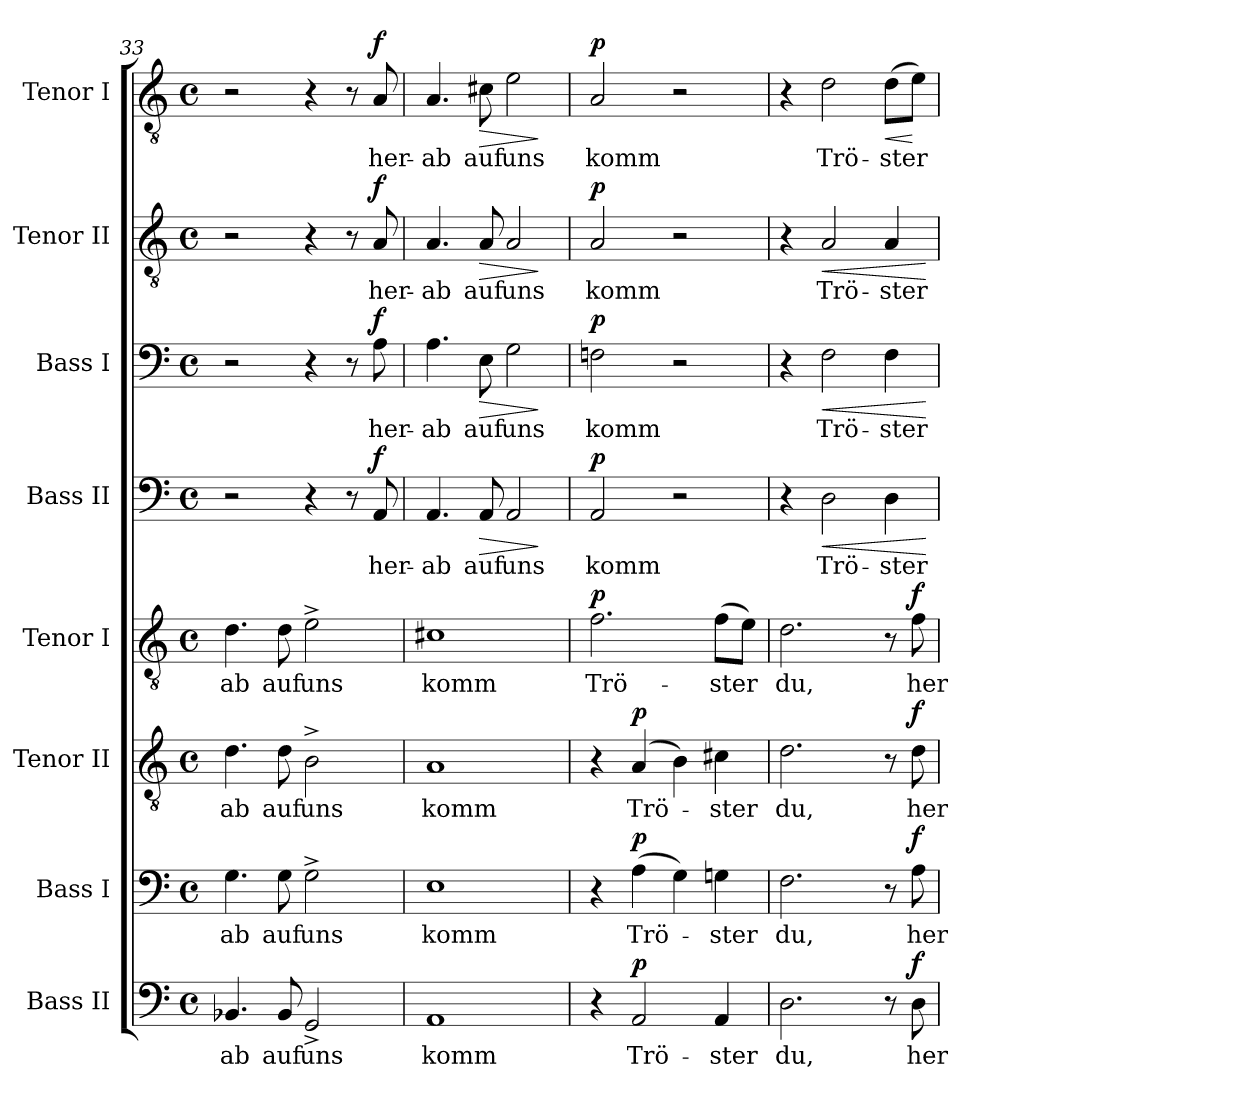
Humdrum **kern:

**kern	**text	**dynam	**kern	**text	**dynam	**kern	**text	**dynam	**kern	**text	**dynam	**kern	**text	**dynam	**kern	**text	**dynam	**kern	**text	**dynam	**kern	**text	**dynam
*part8	*part8	*part8	*part7	*part7	*part7	*part6	*part6	*part6	*part5	*part5	*part5	*part4	*part4	*part4	*part3	*part3	*part3	*part2	*part2	*part2	*part1	*part1	*part1
*staff8	*staff8	*staff8	*staff7	*staff7	*staff7	*staff6	*staff6	*staff6	*staff5	*staff5	*staff5	*staff4	*staff4	*staff4	*staff3	*staff3	*staff3	*staff2	*staff2	*staff2	*staff1	*staff1	*staff1
*I"Bass II	*	*	*I"Bass I	*	*	*I"Tenor II	*	*	*I"Tenor I	*	*	*I"Bass II	*	*	*I"Bass I	*	*	*I"Tenor II	*	*	*I"Tenor I	*	*
*I'B.	*	*	*I'B.	*	*	*I'T.	*	*	*I'T.	*	*	*I'B.	*	*	*I'B.	*	*	*I'T.	*	*	*I'T.	*	*
*clefF4	*	*	*clefF4	*	*	*clefGv2	*	*	*clefGv2	*	*	*clefF4	*	*	*clefF4	*	*	*clefGv2	*	*	*clefGv2	*	*
*	*	*	*	*	*	*ITrd7c12	*	*	*ITrd7c12	*	*	*	*	*	*	*	*	*ITrd7c12	*	*	*ITrd7c12	*	*
*k[]	*	*	*k[]	*	*	*k[]	*	*	*k[]	*	*	*k[]	*	*	*k[]	*	*	*k[]	*	*	*k[]	*	*
*C:	*	*	*C:	*	*	*C:	*	*	*C:	*	*	*C:	*	*	*C:	*	*	*C:	*	*	*C:	*	*
*M4/4	*	*	*M4/4	*	*	*M4/4	*	*	*M4/4	*	*	*M4/4	*	*	*M4/4	*	*	*M4/4	*	*	*M4/4	*	*
*met(c)	*	*	*met(c)	*	*	*met(c)	*	*	*met(c)	*	*	*met(c)	*	*	*met(c)	*	*	*met(c)	*	*	*met(c)	*	*
=33	=33	=33	=33	=33	=33	=33	=33	=33	=33	=33	=33	=33	=33	=33	=33	=33	=33	=33	=33	=33	=33	=33	=33
!	!LO:LY:b:color=#000000	!	!	!	!	!	!	!	!	!	!	!	!	!	!	!	!	!	!	!	!	!	!
!	!	!	!	!LO:LY:b:color=#000000	!	!	!	!	!	!	!	!	!	!	!	!	!	!	!	!	!	!	!
!	!	!	!	!	!	!	!LO:LY:b:color=#000000	!	!	!	!	!	!	!	!	!	!	!	!	!	!	!	!
!	!	!	!	!	!	!	!	!	!	!LO:LY:b:color=#000000	!	!	!	!	!	!	!	!	!	!	!	!	!
4.BB-Xi/	-ab	.	4.Gi\	-ab	.	4.Di\	-ab	.	4.Di\	-ab	.	2r	.	.	2r	.	.	2r	.	.	2r	.	.
!	!LO:LY:b:color=#000000	!	!	!	!	!	!	!	!	!	!	!	!	!	!	!	!	!	!	!	!	!	!
!	!	!	!	!LO:LY:b:color=#000000	!	!	!	!	!	!	!	!	!	!	!	!	!	!	!	!	!	!	!
!	!	!	!	!	!	!	!LO:LY:b:color=#000000	!	!	!	!	!	!	!	!	!	!	!	!	!	!	!	!
!	!	!	!	!	!	!	!	!	!	!LO:LY:b:color=#000000	!	!	!	!	!	!	!	!	!	!	!	!	!
8BB-i/	auf	.	8Gi\	auf	.	8Di\	auf	.	8Di\	auf	.	.	.	.	.	.	.	.	.	.	.	.	.
!	!LO:LY:b:color=#000000	!	!	!	!	!	!	!	!	!	!	!	!	!	!	!	!	!	!	!	!	!	!
!	!	!	!	!LO:LY:b:color=#000000	!	!	!	!	!	!	!	!	!	!	!	!	!	!	!	!	!	!	!
!	!	!	!	!	!	!	!LO:LY:b:color=#000000	!	!	!	!	!	!	!	!	!	!	!	!	!	!	!	!
!	!	!	!	!	!	!	!	!	!	!LO:LY:b:color=#000000	!	!	!	!	!	!	!	!	!	!	!	!	!
2GG^i/	uns	.	2G^i\	uns	.	2BB^i\	uns	.	2E^i\	uns	.	4r	.	.	4r	.	.	4r	.	.	4r	.	.
.	.	.	.	.	.	.	.	.	.	.	.	8r	.	.	8r	.	.	8r	.	.	8r	.	.
!	!	!	!	!	!	!	!	!	!	!	!	!	!LO:LY:b:color=#000000	!	!	!	!	!	!	!	!	!	!
!	!	!	!	!	!	!	!	!	!	!	!	!	!	!	!	!LO:LY:b:color=#000000	!	!	!	!	!	!	!
!	!	!	!	!	!	!	!	!	!	!	!	!	!	!	!	!	!	!	!LO:LY:b:color=#000000	!	!	!	!
!	!	!	!	!	!	!	!	!	!	!	!	!	!	!	!	!	!	!	!	!	!	!LO:LY:b:color=#000000	!
.	.	.	.	.	.	.	.	.	.	.	.	8AAi/	her-	f	8Ai\	her-	f	8AAi/	her-	f	8AAi/	her-	f
!!LO:PB:g=z
=34	=34	=34	=34	=34	=34	=34	=34	=34	=34	=34	=34	=34	=34	=34	=34	=34	=34	=34	=34	=34	=34	=34	=34
!	!LO:LY:b:color=#000000	!	!	!	!	!	!	!	!	!	!	!	!	!	!	!	!	!	!	!	!	!	!
!	!	!	!	!LO:LY:b:color=#000000	!	!	!	!	!	!	!	!	!	!	!	!	!	!	!	!	!	!	!
!	!	!	!	!	!	!	!LO:LY:b:color=#000000	!	!	!	!	!	!	!	!	!	!	!	!	!	!	!	!
!	!	!	!	!	!	!	!	!	!	!LO:LY:b:color=#000000	!	!	!	!	!	!	!	!	!	!	!	!	!
!	!	!	!	!	!	!	!	!	!	!	!	!	!LO:LY:b:color=#000000	!	!	!	!	!	!	!	!	!	!
!	!	!	!	!	!	!	!	!	!	!	!	!	!	!	!	!LO:LY:b:color=#000000	!	!	!	!	!	!	!
!	!	!	!	!	!	!	!	!	!	!	!	!	!	!	!	!	!	!	!LO:LY:b:color=#000000	!	!	!	!
!	!	!	!	!	!	!	!	!	!	!	!	!	!	!	!	!	!	!	!	!	!	!LO:LY:b:color=#000000	!
1AAi	komm	.	1Ei	komm	.	1AAi	komm	.	1C#Xi	komm	.	4.AAi/	-ab	.	4.Ai\	-ab	.	4.AAi/	-ab	.	4.AAi/	-ab	.
!	!	!	!	!	!	!	!	!	!	!	!	!	!LO:LY:b:color=#000000	!LO:HP:b	!	!	!	!	!	!	!	!	!
!	!	!	!	!	!	!	!	!	!	!	!	!	!	!	!	!LO:LY:b:color=#000000	!LO:HP:b	!	!	!	!	!	!
!	!	!	!	!	!	!	!	!	!	!	!	!	!	!	!	!	!	!	!LO:LY:b:color=#000000	!LO:HP:b	!	!	!
!	!	!	!	!	!	!	!	!	!	!	!	!	!	!	!	!	!	!	!	!	!	!LO:LY:b:color=#000000	!LO:HP:b
.	.	.	.	.	.	.	.	.	.	.	.	8AAi/	auf	>	8Ei\	auf	>	8AAi/	auf	>	8C#Xi\	auf	>
!	!	!	!	!	!	!	!	!	!	!	!	!	!LO:LY:b:color=#000000	!	!	!	!	!	!	!	!	!	!
!	!	!	!	!	!	!	!	!	!	!	!	!	!	!	!	!LO:LY:b:color=#000000	!	!	!	!	!	!	!
!	!	!	!	!	!	!	!	!	!	!	!	!	!	!	!	!	!	!	!LO:LY:b:color=#000000	!	!	!	!
!	!	!	!	!	!	!	!	!	!	!	!	!	!	!	!	!	!	!	!	!	!	!LO:LY:b:color=#000000	!
.	.	.	.	.	.	.	.	.	.	.	.	2AAi/	uns	.	2Gi\	uns	.	2AAi/	uns	.	2Ei\	uns	.
.	.	.	.	.	.	.	.	.	.	.	.	.	.	]	.	.	]	.	.	]	.	.	]
=35	=35	=35	=35	=35	=35	=35	=35	=35	=35	=35	=35	=35	=35	=35	=35	=35	=35	=35	=35	=35	=35	=35	=35
!	!	!	!	!	!	!	!	!	!	!LO:LY:b:color=#000000	!	!	!	!	!	!	!	!	!	!	!	!	!
!	!	!	!	!	!	!	!	!	!	!	!	!	!LO:LY:b:color=#000000	!	!	!	!	!	!	!	!	!	!
!	!	!	!	!	!	!	!	!	!	!	!	!	!	!	!	!LO:LY:b:color=#000000	!	!	!	!	!	!	!
!	!	!	!	!	!	!	!	!	!	!	!	!	!	!	!	!	!	!	!LO:LY:b:color=#000000	!	!	!	!
!	!	!	!	!	!	!	!	!	!	!	!	!	!	!	!	!	!	!	!	!	!	!LO:LY:b:color=#000000	!
4r	.	.	4r	.	.	4r	.	.	2.Fi\	Trö-	p	2AAi/	komm	p	2Fni\	komm	p	2AAi/	komm	p	2AAi/	komm	p
!	!LO:LY:b:color=#000000	!	!	!	!	!	!	!	!	!	!	!	!	!	!	!	!	!	!	!	!	!	!
!	!	!	!	!LO:LY:b:color=#000000	!	!	!	!	!	!	!	!	!	!	!	!	!	!	!	!	!	!	!
!	!	!	!	!	!	!	!LO:LY:b:color=#000000	!	!	!	!	!	!	!	!	!	!	!	!	!	!	!	!
2AAi/	Trö-	p	(4Ai\	Trö-	p	(4AAi/	Trö-	p	.	.	.	.	.	.	.	.	.	.	.	.	.	.	.
.	.	.	4Gi\)	.	.	4BBi\)	.	.	.	.	.	2r	.	.	2r	.	.	2r	.	.	2r	.	.
!	!LO:LY:b:color=#000000	!	!	!	!	!	!	!	!	!	!	!	!	!	!	!	!	!	!	!	!	!	!
!	!	!	!	!LO:LY:b:color=#000000	!	!	!	!	!	!	!	!	!	!	!	!	!	!	!	!	!	!	!
!	!	!	!	!	!	!	!LO:LY:b:color=#000000	!	!	!	!	!	!	!	!	!	!	!	!	!	!	!	!
!	!	!	!	!	!	!	!	!	!	!LO:LY:b:color=#000000	!	!	!	!	!	!	!	!	!	!	!	!	!
4AAi/	-ster	.	4Gni\	-ster	.	4C#Xi\	-ster	.	(8Fi\L	-ster	.	.	.	.	.	.	.	.	.	.	.	.	.
.	.	.	.	.	.	.	.	.	8Ei\J)	.	.	.	.	.	.	.	.	.	.	.	.	.	.
=36	=36	=36	=36	=36	=36	=36	=36	=36	=36	=36	=36	=36	=36	=36	=36	=36	=36	=36	=36	=36	=36	=36	=36
!	!LO:LY:b:color=#000000	!	!	!	!	!	!	!	!	!	!	!	!	!	!	!	!	!	!	!	!	!	!
!	!	!	!	!LO:LY:b:color=#000000	!	!	!	!	!	!	!	!	!	!	!	!	!	!	!	!	!	!	!
!	!	!	!	!	!	!	!LO:LY:b:color=#000000	!	!	!	!	!	!	!	!	!	!	!	!	!	!	!	!
!	!	!	!	!	!	!	!	!	!	!LO:LY:b:color=#000000	!	!	!	!	!	!	!	!	!	!	!	!	!
2.Di\	du,	.	2.Fi\	du,	.	2.Di\	du,	.	2.Di\	du,	.	4r	.	.	4r	.	.	4r	.	.	4r	.	.
!	!	!	!	!	!	!	!	!	!	!	!	!	!LO:LY:b:color=#000000	!LO:HP:b	!	!	!	!	!	!	!	!	!
!	!	!	!	!	!	!	!	!	!	!	!	!	!	!	!	!LO:LY:b:color=#000000	!LO:HP:b	!	!	!	!	!	!
!	!	!	!	!	!	!	!	!	!	!	!	!	!	!	!	!	!	!	!LO:LY:b:color=#000000	!LO:HP:b	!	!	!
!	!	!	!	!	!	!	!	!	!	!	!	!	!	!	!	!	!	!	!	!	!	!LO:LY:b:color=#000000	!
.	.	.	.	.	.	.	.	.	.	.	.	2Di\	Trö-	<	2Fi\	Trö-	<	2AAi/	Trö-	<	2Di\	Trö-	.
!	!	!	!	!	!	!	!	!	!	!	!	!	!LO:LY:b:color=#000000	!	!	!	!	!	!	!	!	!	!
!	!	!	!	!	!	!	!	!	!	!	!	!	!	!	!	!LO:LY:b:color=#000000	!	!	!	!	!	!	!
!	!	!	!	!	!	!	!	!	!	!	!	!	!	!	!	!	!	!	!LO:LY:b:color=#000000	!	!	!	!
!	!	!	!	!	!	!	!	!	!	!	!	!	!	!	!	!	!	!	!	!	!	!LO:LY:b:color=#000000	!LO:HP:b
8r	.	.	8r	.	.	8r	.	.	8r	.	.	4Di\	-ster	.	4Fi\	-ster	.	4AAi/	-ster	.	(8Di\L	-ster	<
!	!LO:LY:b:color=#000000	!	!	!	!	!	!	!	!	!	!	!	!	!	!	!	!	!	!	!	!	!	!
!	!	!	!	!LO:LY:b:color=#000000	!	!	!	!	!	!	!	!	!	!	!	!	!	!	!	!	!	!	!
!	!	!	!	!	!	!	!LO:LY:b:color=#000000	!	!	!	!	!	!	!	!	!	!	!	!	!	!	!	!
!	!	!	!	!	!	!	!	!	!	!LO:LY:b:color=#000000	!	!	!	!	!	!	!	!	!	!	!	!	!
8Di\	her-	f	8Ai\	her-	f	8Di\	her-	f	8Fi\	her-	f	.	.	.	.	.	.	.	.	.	8Ei\J)	.	[
.	.	.	.	.	.	.	.	.	.	.	.	.	.	[	.	.	[	.	.	[	.	.	.
=	=	=	=	=	=	=	=	=	=	=	=	=	=	=	=	=	=	=	=	=	=	=	=
*-	*-	*-	*-	*-	*-	*-	*-	*-	*-	*-	*-	*-	*-	*-	*-	*-	*-	*-	*-	*-	*-	*-	*-
